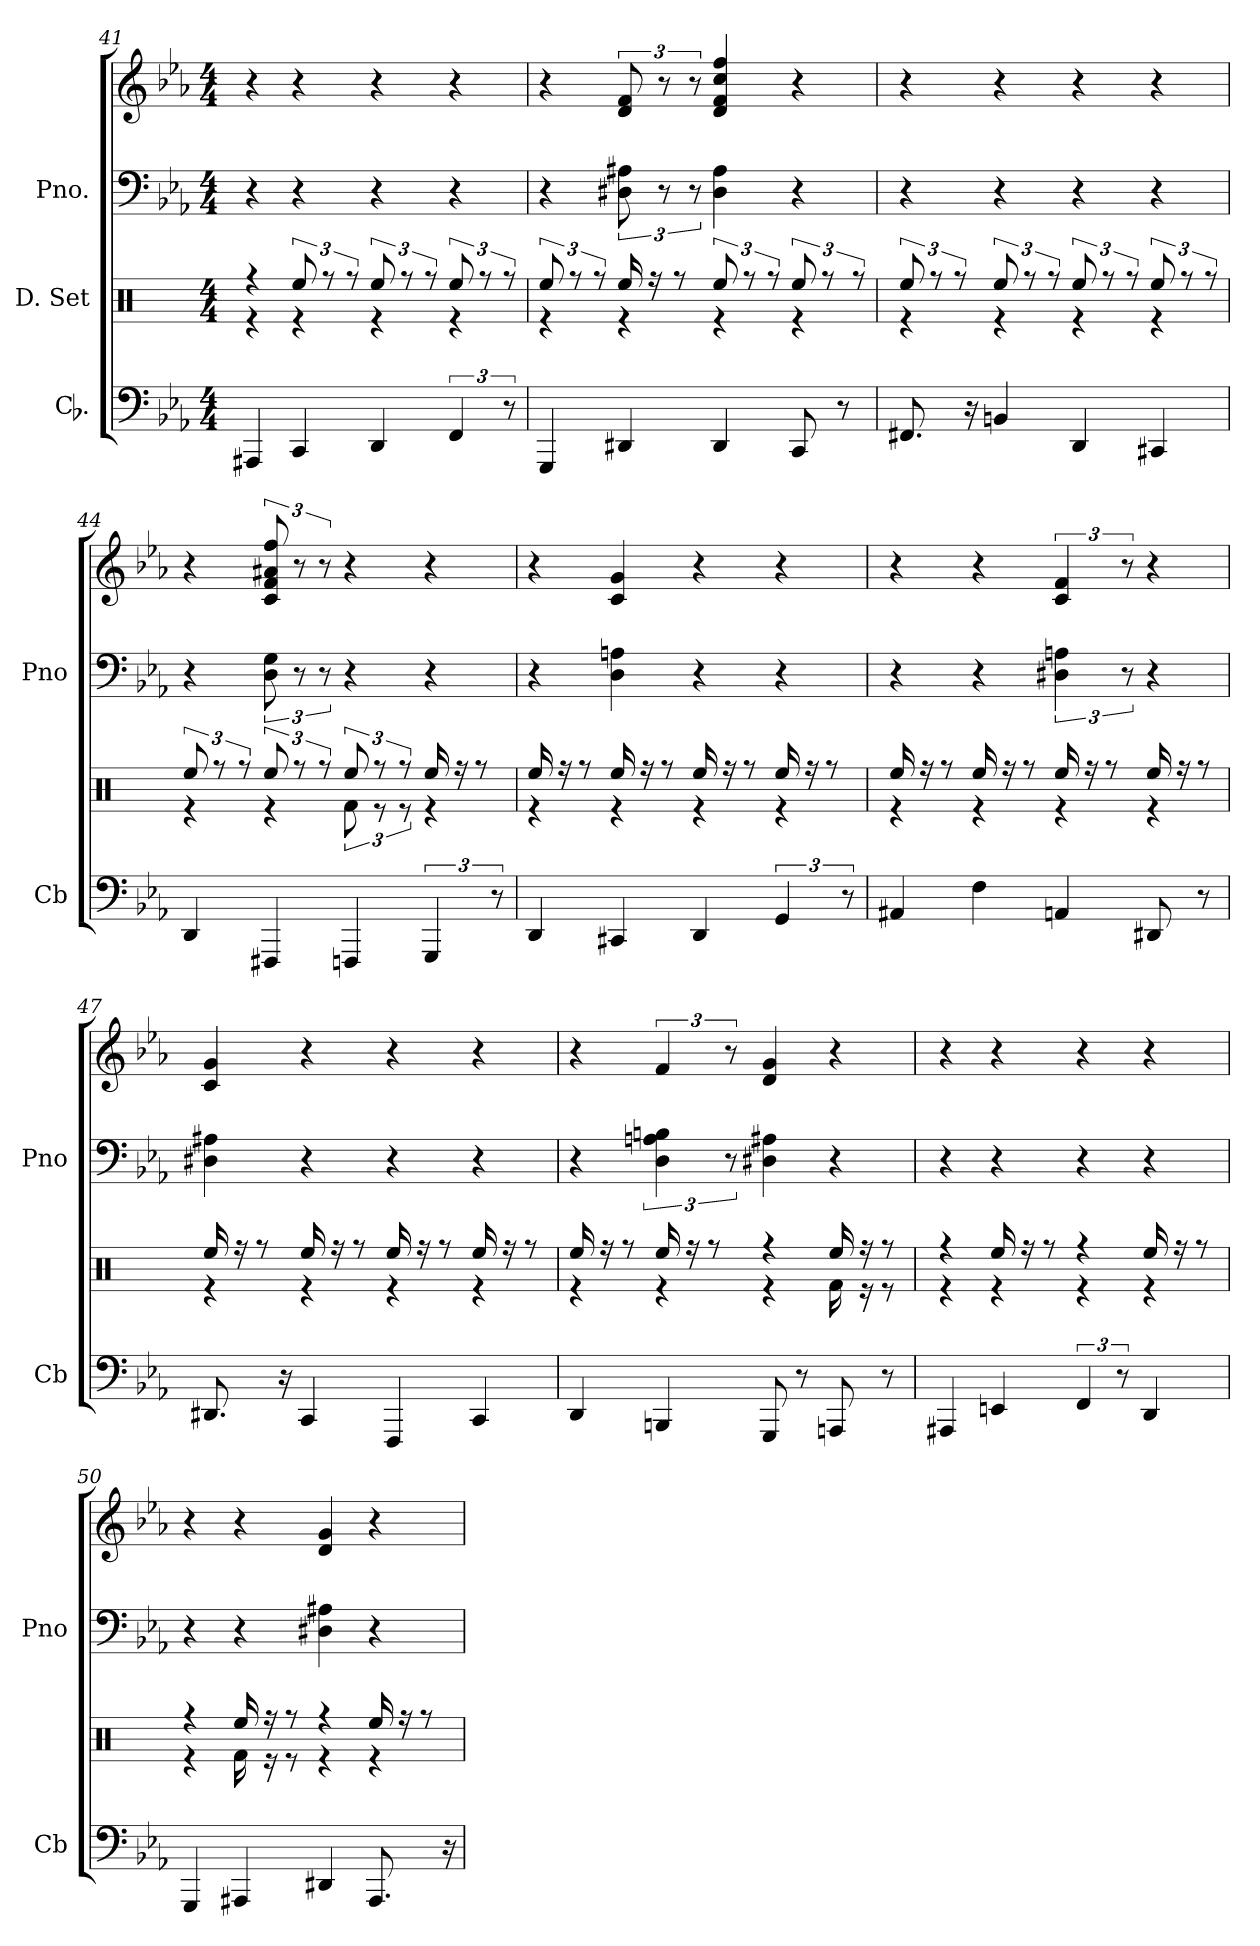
**kern	**kern	**kern	**kern
*part3	*part2	*part1	*part1
*staff4	*staff3	*staff2	*staff1
*I"Cb.	*I"D. Set	*I"Pno.	*
*I'Cb	*	*I'Pno	*
*clefF4	*clefX	*clefF4	*clefG2
*k[b-e-a-]	*k[]	*k[b-e-a-]	*k[b-e-a-]
*M4/4	*M4/4	*M4/4	*M4/4
=41	=41	=41	=41
*	*^	*	*
4AAA#X	4re	4rff	4r	4r
4CC	4re	12Ree/	4r	4r
.	.	12rff	.	.
.	.	12rff	.	.
4DD	4re	12Ree/	4r	4r
.	.	12rff	.	.
.	.	12rff	.	.
6FF	4re	12Ree/	4r	4r
.	.	12rff	.	.
12r	.	12rff	.	.
=42	=42	=42	=42	=42
4GGG	4re	12Ree/	4r	4r
.	.	12rff	.	.
.	.	12rff	.	.
4DD#X	4re	16Ree/	12D#X 12A#X	12d 12f
.	.	16rff	.	.
.	.	.	12r	12r
.	.	8rff	.	.
.	.	.	12r	12r
4DD#	4re	12Ree/	4D# 4A#	4d 4f 4cc 4ff
.	.	12rff	.	.
.	.	12rff	.	.
8CC	4re	12Ree/	4r	4r
.	.	12rff	.	.
8r	.	.	.	.
.	.	12rff	.	.
=43	=43	=43	=43	=43
8.FF#X	4re	12Ree/	4r	4r
.	.	12rff	.	.
.	.	12rff	.	.
16r	.	.	.	.
4BBn	4re	12Ree/	4r	4r
.	.	12rff	.	.
.	.	12rff	.	.
4DD	4re	12Ree/	4r	4r
.	.	12rff	.	.
.	.	12rff	.	.
4CC#X	4re	12Ree/	4r	4r
.	.	12rff	.	.
.	.	12rff	.	.
=44	=44	=44	=44	=44
4DD	4re	12Ree/	4r	4r
.	.	12rff	.	.
.	.	12rff	.	.
4FFF#X	4re	12Ree/	12D 12G	12c 12f 12a#X 12ff
.	.	12rff	12r	12r
.	.	12rff	12r	12r
4FFFn	12Rf\	12Ree/	4r	4r
.	12re	12rff	.	.
.	12re	12rff	.	.
6GGG	4re	16Ree/	4r	4r
.	.	16rff	.	.
.	.	8rff	.	.
12r	.	.	.	.
=45	=45	=45	=45	=45
4DD	4re	16Ree/	4r	4r
.	.	16rff	.	.
.	.	8rff	.	.
4CC#X	4re	16Ree/	4D 4An	4c 4g
.	.	16rff	.	.
.	.	8rff	.	.
4DD	4re	16Ree/	4r	4r
.	.	16rff	.	.
.	.	8rff	.	.
6GG	4re	16Ree/	4r	4r
.	.	16rff	.	.
.	.	8rff	.	.
12r	.	.	.	.
=46	=46	=46	=46	=46
4AA#X	4re	16Ree/	4r	4r
.	.	16rff	.	.
.	.	8rff	.	.
4F	4re	16Ree/	4r	4r
.	.	16rff	.	.
.	.	8rff	.	.
4AAn	4re	16Ree/	6D#X 6An	6c 6f
.	.	16rff	.	.
.	.	8rff	.	.
.	.	.	12r	12r
8DD#X	4re	16Ree/	4r	4r
.	.	16rff	.	.
8r	.	8rff	.	.
=47	=47	=47	=47	=47
8.DD#X	4re	16Ree/	4D#X 4A#X	4c 4g
.	.	16rff	.	.
.	.	8rff	.	.
16r	.	.	.	.
4CC	4re	16Ree/	4r	4r
.	.	16rff	.	.
.	.	8rff	.	.
4FFF	4re	16Ree/	4r	4r
.	.	16rff	.	.
.	.	8rff	.	.
4CC	4re	16Ree/	4r	4r
.	.	16rff	.	.
.	.	8rff	.	.
=48	=48	=48	=48	=48
4DD	4re	16Ree/	4r	4r
.	.	16rff	.	.
.	.	8rff	.	.
4BBBn	4re	16Ree/	6D 6An 6Bn	6f
.	.	16rff	.	.
.	.	8rff	.	.
.	.	.	12r	12r
8GGG	4re	4rff	4D#X 4A#X	4d 4g
8r	.	.	.	.
8AAAn	16Rf\	16Ree/	4r	4r
.	16re	16rff	.	.
8r	8re	8rff	.	.
=49	=49	=49	=49	=49
4AAA#X	4re	4rff	4r	4r
4EEn	4re	16Ree/	4r	4r
.	.	16rff	.	.
.	.	8rff	.	.
6FF	4re	4rff	4r	4r
12r	.	.	.	.
4DD	4re	16Ree/	4r	4r
.	.	16rff	.	.
.	.	8rff	.	.
=50	=50	=50	=50	=50
4GGG	4re	4rff	4r	4r
4AAA#X	16Rf\	16Ree/	4r	4r
.	16re	16rff	.	.
.	8re	8rff	.	.
4DD#X	4re	4rff	4D#X 4A#X	4d 4g
8.AAA#	4re	16Ree/	4r	4r
.	.	16rff	.	.
.	.	8rff	.	.
16r	.	.	.	.
*	*v	*v	*	*
=	=	=	=
*-	*-	*-	*-
